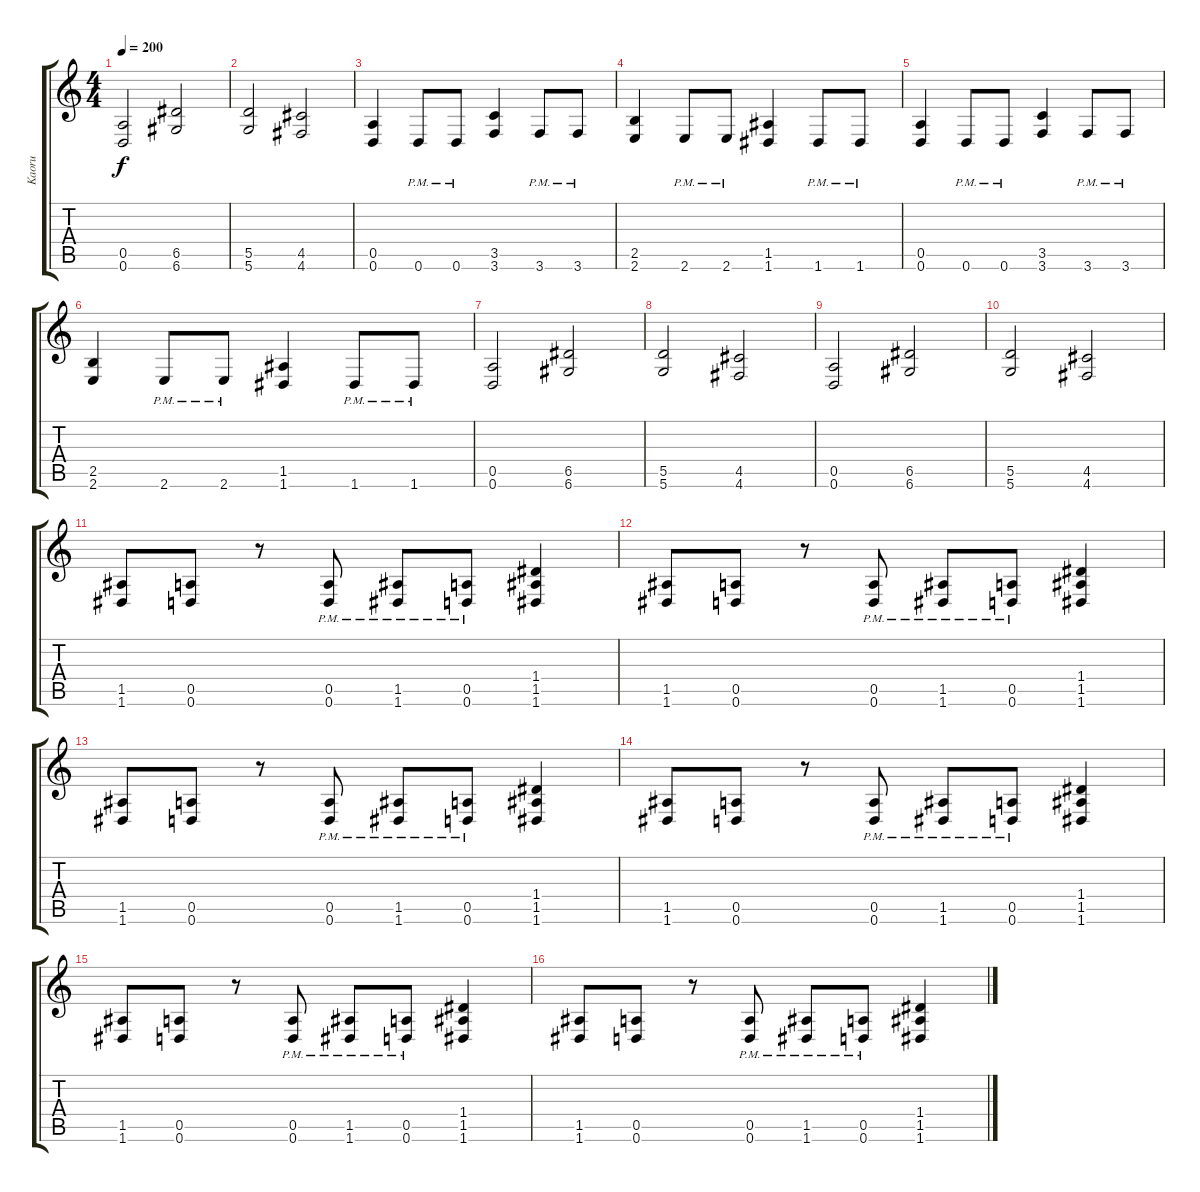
\track ("Kaoru" "Kaoru") {instrument overdrivenguitar}
\staff {score tabs}
\tuning (E4 B3 G3 D3 A2 D2) {hide}
\ts (4 4)
\tempo 200
\clef g2
\ks c
(0.5 0.6).2{dy f} (6.5 6.6).2 |
(5.5 5.6).2 (4.5 4.6).2 |
(0.5 0.6).4 0.6{pm}.8 0.6{pm}.8 (3.5 3.6).4 3.6{pm}.8 3.6{pm}.8 |
(2.5 2.6).4 2.6{pm}.8 2.6{pm}.8 (1.5 1.6).4 1.6{pm}.8 1.6{pm}.8 |
(0.5 0.6).4 0.6{pm}.8 0.6{pm}.8 (3.5 3.6).4 3.6{pm}.8 3.6{pm}.8 |
(2.5 2.6).4 2.6{pm}.8 2.6{pm}.8 (1.5 1.6).4 1.6{pm}.8 1.6{pm}.8 |
(0.5 0.6).2 (6.5 6.6).2 |
(5.5 5.6).2 (4.5 4.6).2 |
(0.5 0.6).2 (6.5 6.6).2 |
(5.5 5.6).2 (4.5 4.6).2 |
(1.5 1.6).8 (0.5 0.6).8 r.8 (0.5{pm} 0.6{pm}).8 (1.5{pm} 1.6{pm}).8 (0.5{pm} 0.6{pm}).8 (1.4 1.5 1.6).4 |
(1.5 1.6).8 (0.5 0.6).8 r.8 (0.5{pm} 0.6{pm}).8 (1.5{pm} 1.6{pm}).8 (0.5{pm} 0.6{pm}).8 (1.4 1.5 1.6).4 |
(1.5 1.6).8 (0.5 0.6).8 r.8 (0.5{pm} 0.6{pm}).8 (1.5{pm} 1.6{pm}).8 (0.5{pm} 0.6{pm}).8 (1.4 1.5 1.6).4 |
(1.5 1.6).8 (0.5 0.6).8 r.8 (0.5{pm} 0.6{pm}).8 (1.5{pm} 1.6{pm}).8 (0.5{pm} 0.6{pm}).8 (1.4 1.5 1.6).4 |
(1.5 1.6).8 (0.5 0.6).8 r.8 (0.5{pm} 0.6{pm}).8 (1.5{pm} 1.6{pm}).8 (0.5{pm} 0.6{pm}).8 (1.4 1.5 1.6).4 |
(1.5 1.6).8 (0.5 0.6).8 r.8 (0.5{pm} 0.6{pm}).8 (1.5{pm} 1.6{pm}).8 (0.5{pm} 0.6{pm}).8 (1.4 1.5 1.6).4
